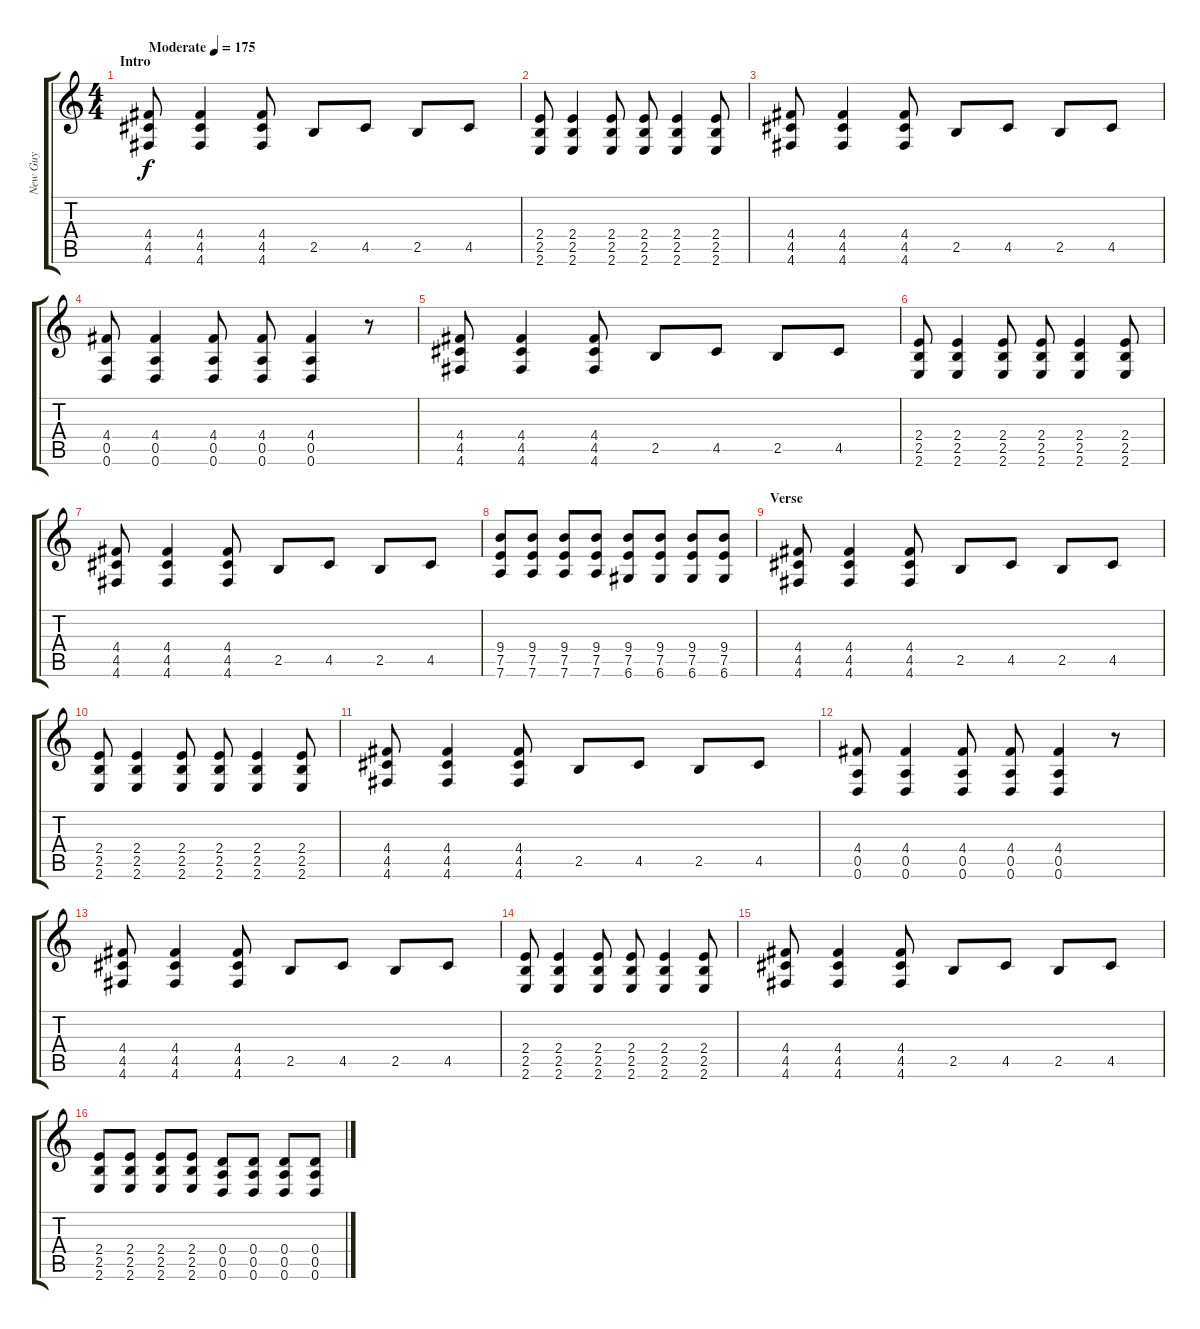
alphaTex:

\track ("New Guy" "New Guy") {instrument acousticguitarnylon}
\staff {score tabs}
\tuning (E4 B3 G3 D3 A2 D2) {hide}
\ts (4 4)
\section ("" "Intro")
\tempo (175 "Moderate")
\clef g2
\ks c
(4.4 4.5 4.6).8{dy f instrument acousticguitarnylon} (4.4 4.5 4.6).4 (4.4 4.5 4.6).8 2.5.8 4.5.8 2.5.8 4.5.8 |
(2.4 2.5 2.6).8 (2.4 2.5 2.6).4 (2.4 2.5 2.6).8 (2.4 2.5 2.6).8 (2.4 2.5 2.6).4 (2.4 2.5 2.6).8 |
(4.4 4.5 4.6).8 (4.4 4.5 4.6).4 (4.4 4.5 4.6).8 2.5.8 4.5.8 2.5.8 4.5.8 |
(4.4 0.5 0.6).8 (4.4 0.5 0.6).4 (4.4 0.5 0.6).8 (4.4 0.5 0.6).8 (4.4 0.5 0.6).4 r.8 |
(4.4 4.5 4.6).8 (4.4 4.5 4.6).4 (4.4 4.5 4.6).8 2.5.8 4.5.8 2.5.8 4.5.8 |
(2.4 2.5 2.6).8 (2.4 2.5 2.6).4 (2.4 2.5 2.6).8 (2.4 2.5 2.6).8 (2.4 2.5 2.6).4 (2.4 2.5 2.6).8 |
(4.4 4.5 4.6).8 (4.4 4.5 4.6).4 (4.4 4.5 4.6).8 2.5.8 4.5.8 2.5.8 4.5.8 |
(9.4 7.5 7.6).8 (9.4 7.5 7.6).8 (9.4 7.5 7.6).8 (9.4 7.5 7.6).8 (9.4 7.5 6.6).8 (9.4 7.5 6.6).8 (9.4 7.5 6.6).8 (9.4 7.5 6.6).8 |
\section ("" "Verse")
(4.4 4.5 4.6).8 (4.4 4.5 4.6).4 (4.4 4.5 4.6).8 2.5.8 4.5.8 2.5.8 4.5.8 |
(2.4 2.5 2.6).8 (2.4 2.5 2.6).4 (2.4 2.5 2.6).8 (2.4 2.5 2.6).8 (2.4 2.5 2.6).4 (2.4 2.5 2.6).8 |
(4.4 4.5 4.6).8 (4.4 4.5 4.6).4 (4.4 4.5 4.6).8 2.5.8 4.5.8 2.5.8 4.5.8 |
(4.4 0.5 0.6).8 (4.4 0.5 0.6).4 (4.4 0.5 0.6).8 (4.4 0.5 0.6).8 (4.4 0.5 0.6).4 r.8 |
(4.4 4.5 4.6).8 (4.4 4.5 4.6).4 (4.4 4.5 4.6).8 2.5.8 4.5.8 2.5.8 4.5.8 |
(2.4 2.5 2.6).8 (2.4 2.5 2.6).4 (2.4 2.5 2.6).8 (2.4 2.5 2.6).8 (2.4 2.5 2.6).4 (2.4 2.5 2.6).8 |
(4.4 4.5 4.6).8 (4.4 4.5 4.6).4 (4.4 4.5 4.6).8 2.5.8 4.5.8 2.5.8 4.5.8 |
(2.4 2.5 2.6).8 (2.4 2.5 2.6).8 (2.4 2.5 2.6).8 (2.4 2.5 2.6).8 (0.4 0.5 0.6).8 (0.4 0.5 0.6).8 (0.4 0.5 0.6).8 (0.4 0.5 0.6).8
